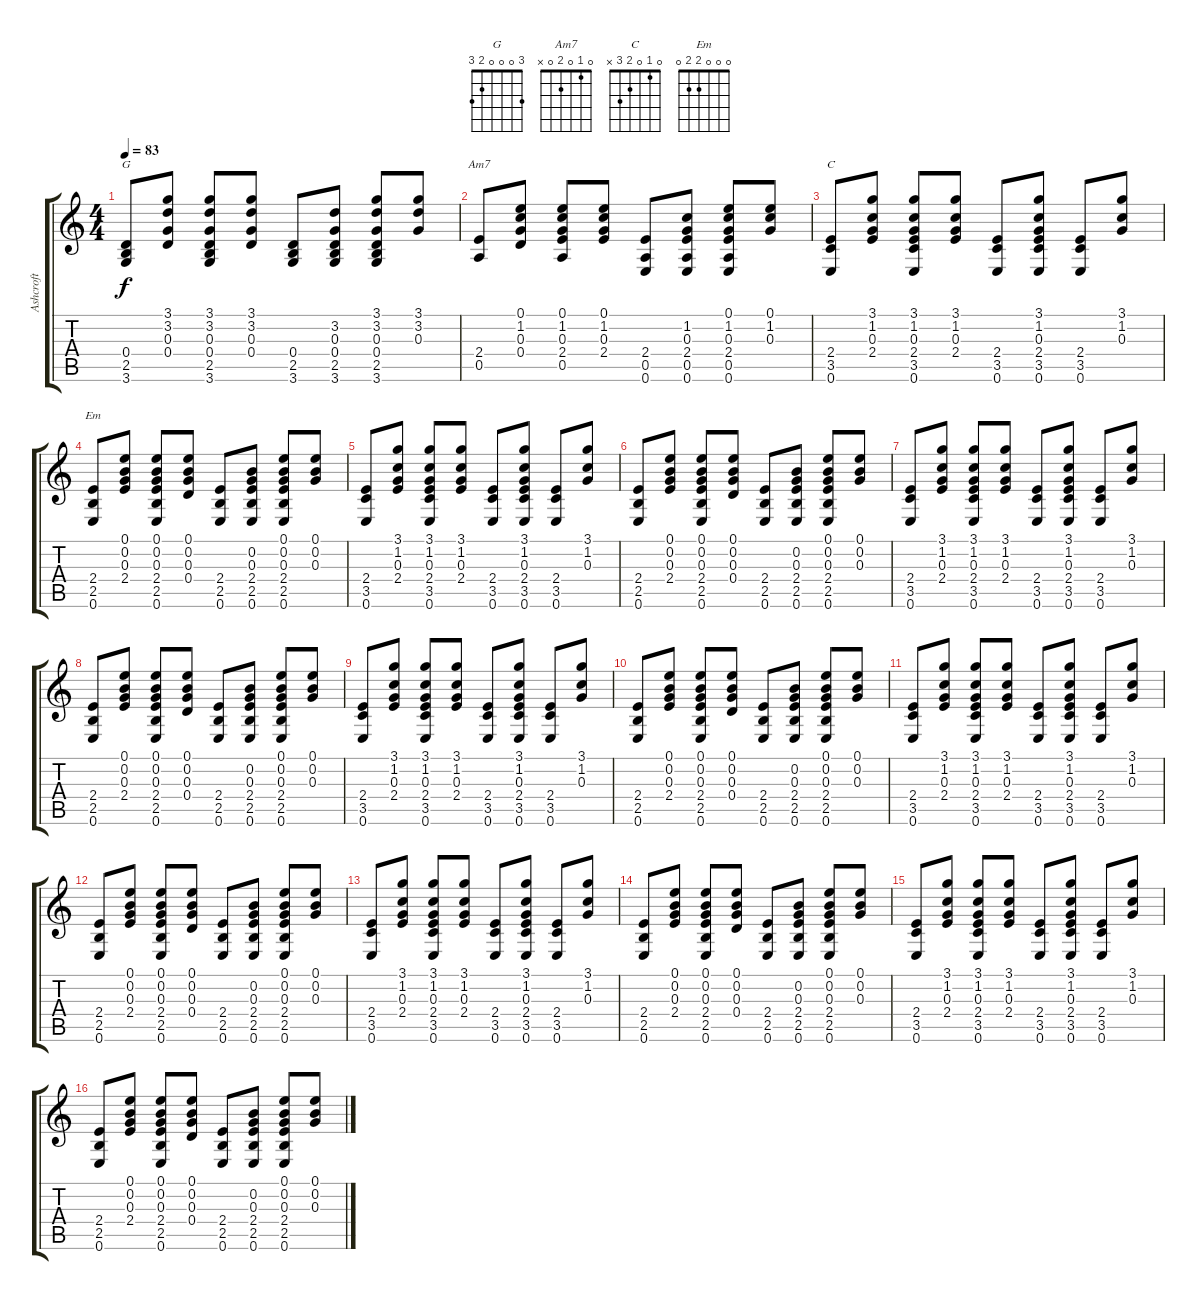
\track ("Ashcroft" "Ashcroft") {instrument acousticguitarsteel}
\staff {score tabs}
\tuning (E4 B3 G3 D3 A2 E2) {hide}
\chord ("G" 3 0 0 0 2 3)
\chord ("Am7" 0 1 0 2 0 x)
\chord ("C" 0 1 0 2 3 x)
\chord ("Em" 0 0 0 2 2 0)
\ts (4 4)
\tempo 83
\clef g2
\ks c
(0.4 2.5 3.6).8{ch "G" dy f} (3.1 3.2 0.3 0.4).8 (3.1 3.2 0.3 0.4 2.5 3.6).8 (3.1 3.2 0.3 0.4).8 (0.4 2.5 3.6).8 (3.2 0.3 0.4 2.5 3.6).8 (3.1 3.2 0.3 0.4 2.5 3.6).8 (3.1 3.2 0.3).8 |
(2.4 0.5).8{ch "Am7"} (0.1 1.2 0.3 0.4).8 (0.1 1.2 0.3 2.4 0.5).8 (0.1 1.2 0.3 2.4).8 (2.4 0.5 0.6).8 (1.2 0.3 2.4 0.5 0.6).8 (0.1 1.2 0.3 2.4 0.5 0.6).8 (0.1 1.2 0.3).8 |
(2.4 3.5 0.6).8{ch "C"} (3.1 1.2 0.3 2.4).8 (3.1 1.2 0.3 2.4 3.5 0.6).8 (3.1 1.2 0.3 2.4).8 (2.4 3.5 0.6).8 (3.1 1.2 0.3 2.4 3.5 0.6).8 (2.4 3.5 0.6).8 (3.1 1.2 0.3).8 |
(2.4 2.5 0.6).8{ch "Em"} (0.1 0.2 0.3 2.4).8 (0.1 0.2 0.3 2.4 2.5 0.6).8 (0.1 0.2 0.3 0.4).8 (2.4 2.5 0.6).8 (0.2 0.3 2.4 2.5 0.6).8 (0.1 0.2 0.3 2.4 2.5 0.6).8 (0.1 0.2 0.3).8 |
(2.4 3.5 0.6).8 (3.1 1.2 0.3 2.4).8 (3.1 1.2 0.3 2.4 3.5 0.6).8 (3.1 1.2 0.3 2.4).8 (2.4 3.5 0.6).8 (3.1 1.2 0.3 2.4 3.5 0.6).8 (2.4 3.5 0.6).8 (3.1 1.2 0.3).8 |
(2.4 2.5 0.6).8 (0.1 0.2 0.3 2.4).8 (0.1 0.2 0.3 2.4 2.5 0.6).8 (0.1 0.2 0.3 0.4).8 (2.4 2.5 0.6).8 (0.2 0.3 2.4 2.5 0.6).8 (0.1 0.2 0.3 2.4 2.5 0.6).8 (0.1 0.2 0.3).8 |
(2.4 3.5 0.6).8 (3.1 1.2 0.3 2.4).8 (3.1 1.2 0.3 2.4 3.5 0.6).8 (3.1 1.2 0.3 2.4).8 (2.4 3.5 0.6).8 (3.1 1.2 0.3 2.4 3.5 0.6).8 (2.4 3.5 0.6).8 (3.1 1.2 0.3).8 |
(2.4 2.5 0.6).8 (0.1 0.2 0.3 2.4).8 (0.1 0.2 0.3 2.4 2.5 0.6).8 (0.1 0.2 0.3 0.4).8 (2.4 2.5 0.6).8 (0.2 0.3 2.4 2.5 0.6).8 (0.1 0.2 0.3 2.4 2.5 0.6).8 (0.1 0.2 0.3).8 |
(2.4 3.5 0.6).8 (3.1 1.2 0.3 2.4).8 (3.1 1.2 0.3 2.4 3.5 0.6).8 (3.1 1.2 0.3 2.4).8 (2.4 3.5 0.6).8 (3.1 1.2 0.3 2.4 3.5 0.6).8 (2.4 3.5 0.6).8 (3.1 1.2 0.3).8 |
(2.4 2.5 0.6).8 (0.1 0.2 0.3 2.4).8 (0.1 0.2 0.3 2.4 2.5 0.6).8 (0.1 0.2 0.3 0.4).8 (2.4 2.5 0.6).8 (0.2 0.3 2.4 2.5 0.6).8 (0.1 0.2 0.3 2.4 2.5 0.6).8 (0.1 0.2 0.3).8 |
(2.4 3.5 0.6).8 (3.1 1.2 0.3 2.4).8 (3.1 1.2 0.3 2.4 3.5 0.6).8 (3.1 1.2 0.3 2.4).8 (2.4 3.5 0.6).8 (3.1 1.2 0.3 2.4 3.5 0.6).8 (2.4 3.5 0.6).8 (3.1 1.2 0.3).8 |
(2.4 2.5 0.6).8 (0.1 0.2 0.3 2.4).8 (0.1 0.2 0.3 2.4 2.5 0.6).8 (0.1 0.2 0.3 0.4).8 (2.4 2.5 0.6).8 (0.2 0.3 2.4 2.5 0.6).8 (0.1 0.2 0.3 2.4 2.5 0.6).8 (0.1 0.2 0.3).8 |
(2.4 3.5 0.6).8 (3.1 1.2 0.3 2.4).8 (3.1 1.2 0.3 2.4 3.5 0.6).8 (3.1 1.2 0.3 2.4).8 (2.4 3.5 0.6).8 (3.1 1.2 0.3 2.4 3.5 0.6).8 (2.4 3.5 0.6).8 (3.1 1.2 0.3).8 |
(2.4 2.5 0.6).8 (0.1 0.2 0.3 2.4).8 (0.1 0.2 0.3 2.4 2.5 0.6).8 (0.1 0.2 0.3 0.4).8 (2.4 2.5 0.6).8 (0.2 0.3 2.4 2.5 0.6).8 (0.1 0.2 0.3 2.4 2.5 0.6).8 (0.1 0.2 0.3).8 |
(2.4 3.5 0.6).8 (3.1 1.2 0.3 2.4).8 (3.1 1.2 0.3 2.4 3.5 0.6).8 (3.1 1.2 0.3 2.4).8 (2.4 3.5 0.6).8 (3.1 1.2 0.3 2.4 3.5 0.6).8 (2.4 3.5 0.6).8 (3.1 1.2 0.3).8 |
(2.4 2.5 0.6).8 (0.1 0.2 0.3 2.4).8 (0.1 0.2 0.3 2.4 2.5 0.6).8 (0.1 0.2 0.3 0.4).8 (2.4 2.5 0.6).8 (0.2 0.3 2.4 2.5 0.6).8 (0.1 0.2 0.3 2.4 2.5 0.6).8 (0.1 0.2 0.3).8
